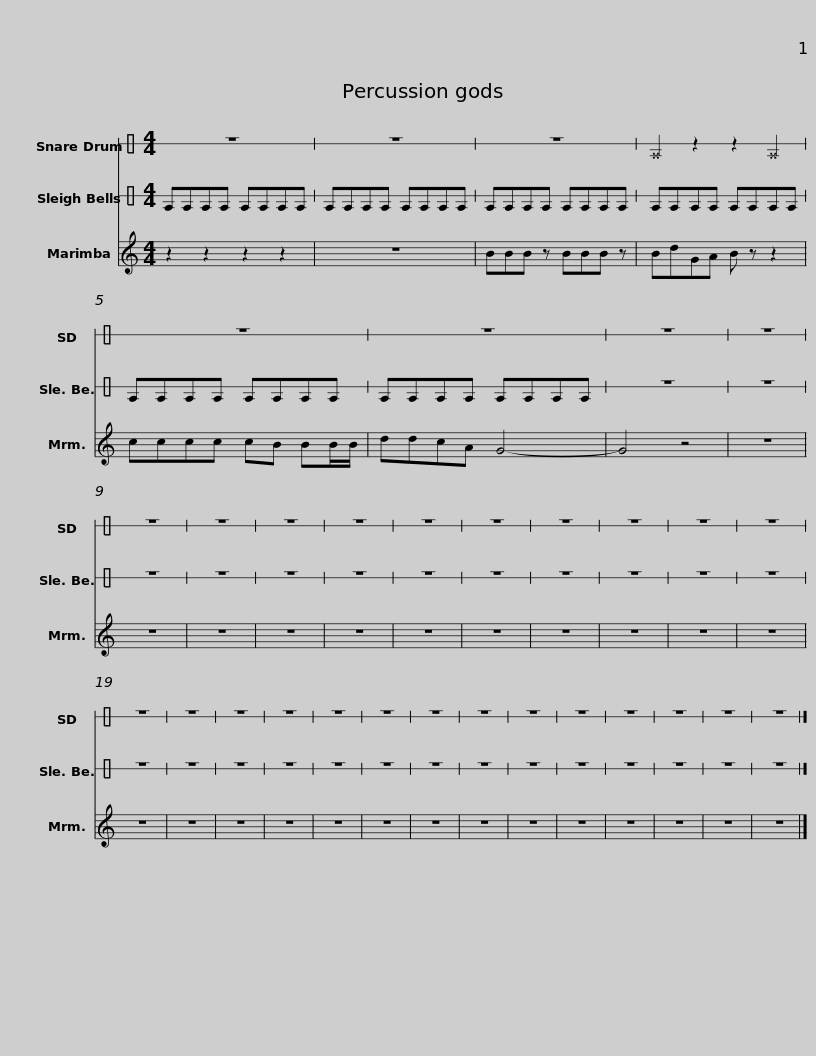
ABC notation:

X:1
%%score 1 2 3
L:1/8
M:4/4
I:linebreak $
K:C
V:1 perc stafflines=1
K:none
V:2 perc stafflines=1
K:none
V:3 treble
V:1
 z8 | z8 | z8 | ^E2 z2 z2 ^E2 | z8 |$ %5
 z8 | z8 | z8 | z8 | z8 | %10
 z8 | z8 | z8 | z8 | z8 | %15
 z8 | z8 | z8 | z8 | z8 |$ %20
 z8 | z8 | z8 | z8 | z8 | %25
 z8 | z8 | z8 | z8 | z8 | %30
 z8 | z8 |] %32
V:2
 EEEE EEEE | EEEE EEEE | EEEE EEEE | EEEE EEEE | EEEE EEEE |$ %5
 EEEE EEEE | z8 | z8 | z8 | z8 | %10
 z8 | z8 | z8 | z8 | z8 | %15
 z8 | z8 | z8 | z8 | z8 |$ %20
 z8 | z8 | z8 | z8 | z8 | %25
 z8 | z8 | z8 | z8 | z8 | %30
 z8 | z8 |] %32
V:3
 z2 z2 z2 z2 | z8 | BBB z BBB z | BdGA B z z2 | cccc cB BB/B/ |$ %5
 ddcA G4- | G4 z4 | z8 | z8 | z8 | %10
 z8 | z8 | z8 | z8 | z8 | %15
 z8 | z8 | z8 | z8 | z8 |$ %20
 z8 | z8 | z8 | z8 | z8 | %25
 z8 | z8 | z8 | z8 | z8 | %30
 z8 | z8 |] %32
